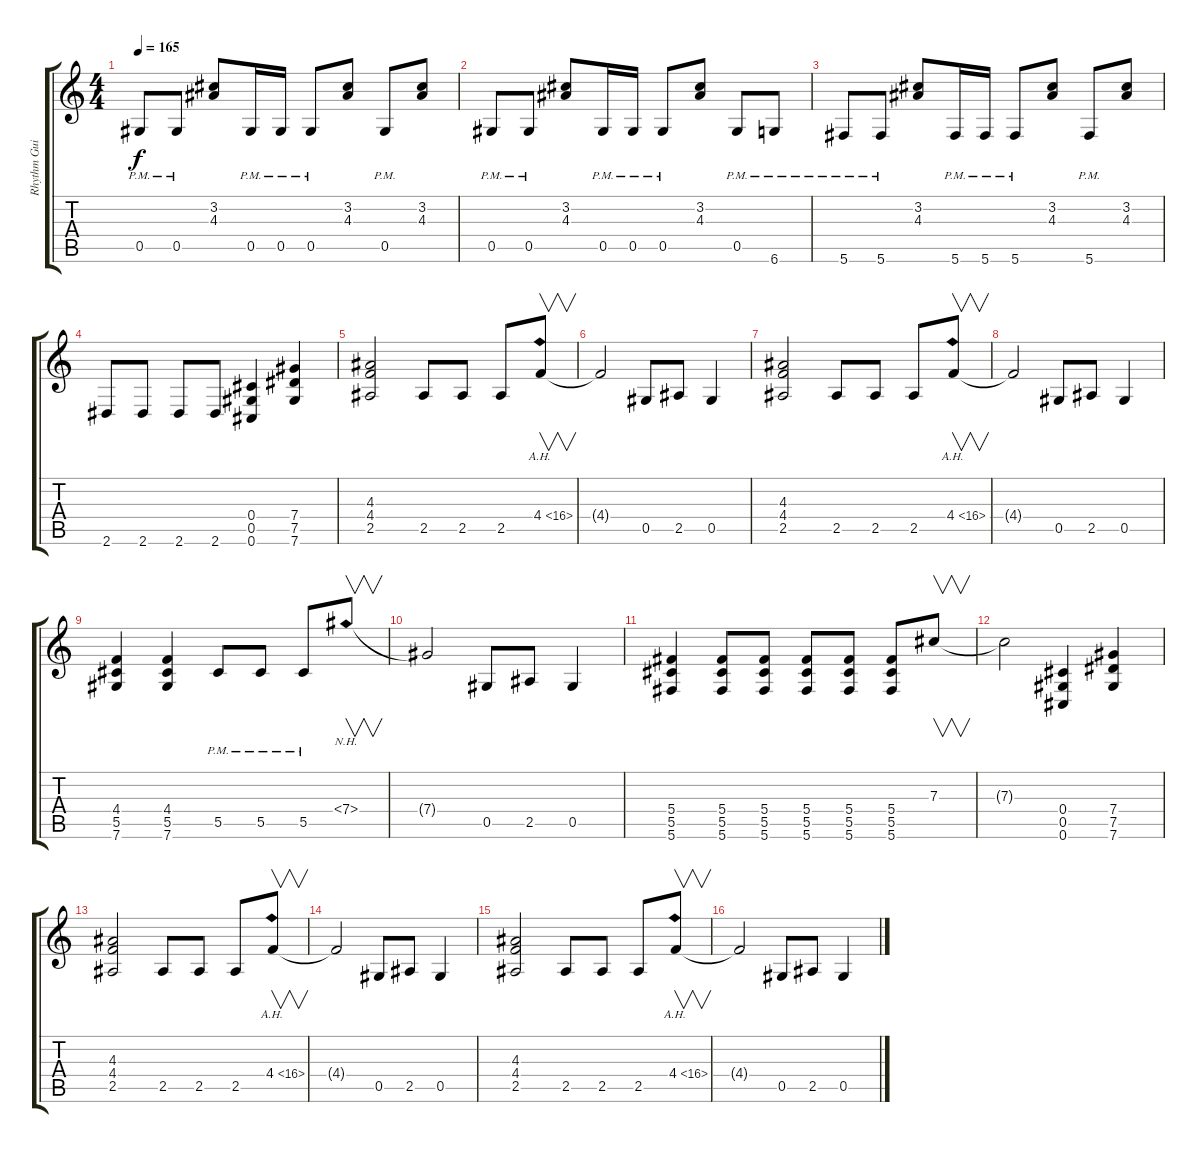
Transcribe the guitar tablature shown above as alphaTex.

\track ("Rhythm Guitar" "Rhythm Gui") {instrument distortionguitar}
\staff {score tabs}
\tuning (Eb4 Bb3 Gb3 Db3 Ab2 Db2) {hide}
\ts (4 4)
\tempo 165
\clef g2
\ks c
0.5{pm}.8{dy f} 0.5{pm}.8 (3.2 4.3).8 0.5{pm}.16 0.5{pm}.16 0.5{pm}.8 (3.2 4.3).8 0.5{pm}.8 (3.2 4.3).8 |
0.5{pm}.8 0.5{pm}.8 (3.2 4.3).8 0.5{pm}.16 0.5{pm}.16 0.5{pm}.8 (3.2 4.3).8 0.5{pm}.8 6.6{pm}.8 |
5.6{pm}.8 5.6{pm}.8 (3.2 4.3).8 5.6{pm}.16 5.6{pm}.16 5.6{pm}.8 (3.2 4.3).8 5.6{pm}.8 (3.2 4.3).8 |
2.6.8 2.6.8 2.6.8 2.6.8 (0.4 0.5 0.6).4 (7.4 7.5 7.6).4 |
(4.3 4.4 2.5).2 2.5.8 2.5.8 2.5.8 4.4{ah 12}.8{v} |
4.4{t}.2 0.5.8 2.5.8 0.5.4 |
(4.3 4.4 2.5).2 2.5.8 2.5.8 2.5.8 4.4{ah 12}.8{v} |
4.4{t}.2 0.5.8 2.5.8 0.5.4 |
(4.4 5.5 7.6).4 (4.4 5.5 7.6).4 5.5{pm}.8 5.5{pm}.8 5.5{pm}.8 7.4{nh}.8{v} |
7.4{t}.2 0.5.8 2.5.8 0.5.4 |
(5.4 5.5 5.6).4 (5.4 5.5 5.6).8 (5.4 5.5 5.6).8 (5.4 5.5 5.6).8 (5.4 5.5 5.6).8 (5.4 5.5 5.6).8 7.3.8{v} |
7.3{t}.2 (0.4 0.5 0.6).4 (7.4 7.5 7.6).4 |
(4.3 4.4 2.5).2 2.5.8 2.5.8 2.5.8 4.4{ah 12}.8{v} |
4.4{t}.2 0.5.8 2.5.8 0.5.4 |
(4.3 4.4 2.5).2 2.5.8 2.5.8 2.5.8 4.4{ah 12}.8{v} |
4.4{t}.2 0.5.8 2.5.8 0.5.4
